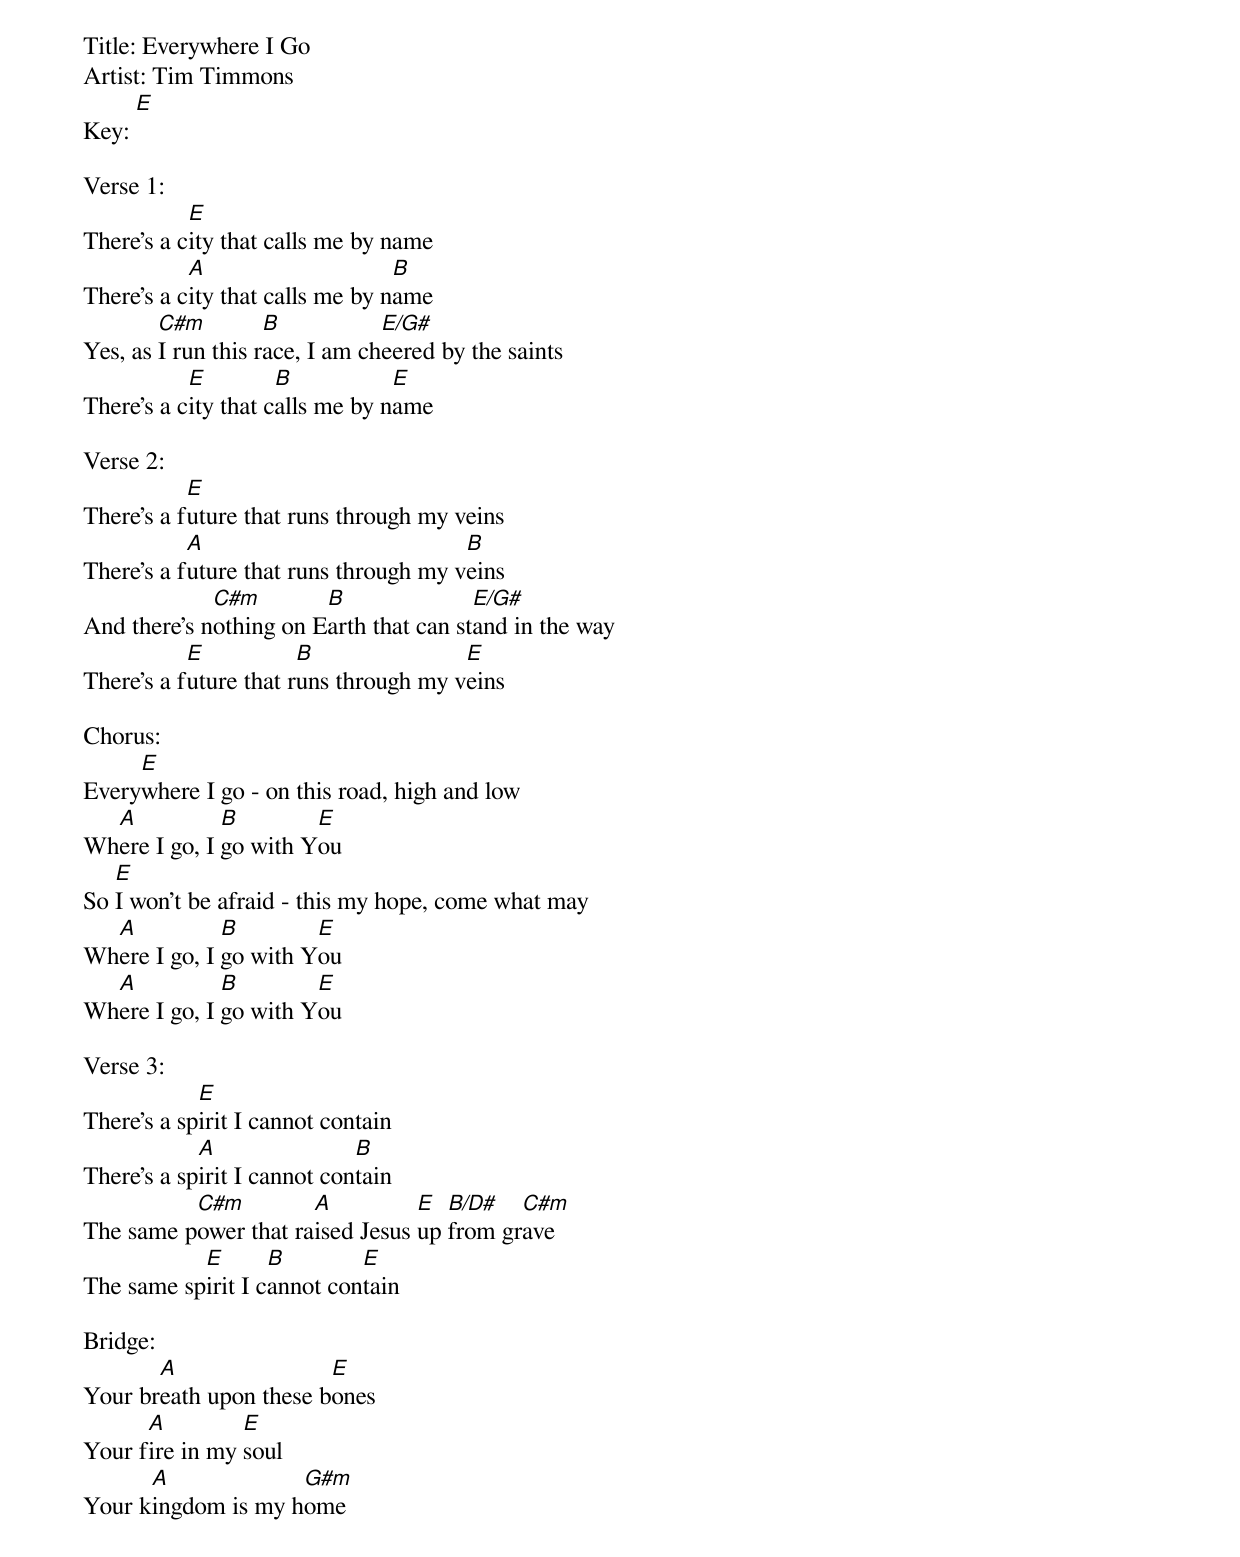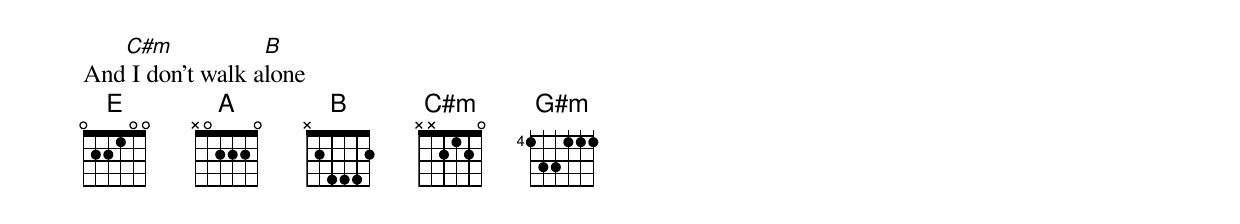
Title: Everywhere I Go
Artist: Tim Timmons
Key: [E]

Verse 1:
There’s a c[E]ity that calls me by name
There’s a c[A]ity that calls me by n[B]ame
Yes, as [C#m]I run this r[B]ace, I am ch[E/G#]eered by the saints
There’s a c[E]ity that c[B]alls me by n[E]ame

Verse 2:
There’s a f[E]uture that runs through my veins
There’s a f[A]uture that runs through my v[B]eins
And there’s n[C#m]othing on E[B]arth that can st[E/G#]and in the way
There’s a f[E]uture that r[B]uns through my v[E]eins

Chorus:
Every[E]where I go - on this road, high and low
Wh[A]ere I go, I [B]go with Y[E]ou
So [E]I won’t be afraid - this my hope, come what may
Wh[A]ere I go, I [B]go with Y[E]ou
Wh[A]ere I go, I [B]go with Y[E]ou

Verse 3:
There’s a sp[E]irit I cannot contain
There’s a sp[A]irit I cannot con[B]tain
The same p[C#m]ower that ra[A]ised Jesus [E]up [B/D#]from gr[C#m]ave
The same sp[E]irit I c[B]annot con[E]tain

Bridge:
Your br[A]eath upon these b[E]ones
Your f[A]ire in my [E]soul
Your k[A]ingdom is my h[G#m]ome
And[C#m] I don’t walk a[B]lone
